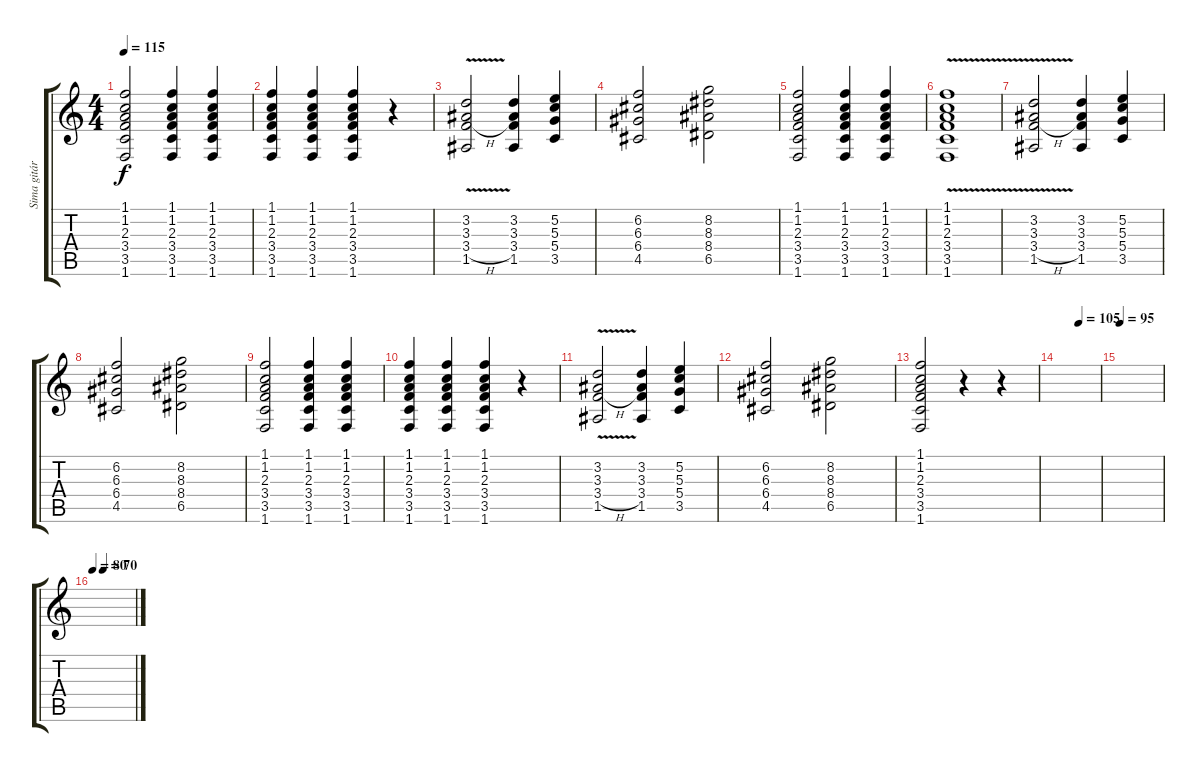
\track ("Sima gitár" "Sima gitár") {instrument acousticguitarsteel}
\staff {score tabs}
\tuning (E4 B3 G3 D3 A2 E2) {hide}
\ts (4 4)
\tempo 115
\clef g2
\ks c
(1.1 1.2 2.3 3.4 3.5 1.6).2{dy f} (1.1 1.2 2.3 3.4 3.5 1.6).4 (1.1 1.2 2.3 3.4 3.5 1.6).4 |
(1.1 1.2 2.3 3.4 3.5 1.6).4 (1.1 1.2 2.3 3.4 3.5 1.6).4 (1.1 1.2 2.3 3.4 3.5 1.6).4 r.4 |
(3.2 3.3 3.4{v h} 1.5).2 (3.2 3.3 3.4 1.5).4 (5.2 5.3 5.4 3.5).4 |
(6.2 6.3 6.4 4.5).2 (8.2 8.3 8.4 6.5).2 |
(1.1 1.2 2.3 3.4 3.5 1.6).2 (1.1 1.2 2.3 3.4 3.5 1.6).4 (1.1 1.2 2.3 3.4 3.5 1.6).4 |
(1.1{v} 1.2 2.3 3.4 3.5 1.6).1 |
(3.2 3.3 3.4{v h} 1.5).2 (3.2 3.3 3.4 1.5).4 (5.2 5.3 5.4 3.5).4 |
(6.2 6.3 6.4 4.5).2 (8.2 8.3 8.4 6.5).2 |
(1.1 1.2 2.3 3.4 3.5 1.6).2 (1.1 1.2 2.3 3.4 3.5 1.6).4 (1.1 1.2 2.3 3.4 3.5 1.6).4 |
(1.1 1.2 2.3 3.4 3.5 1.6).4 (1.1 1.2 2.3 3.4 3.5 1.6).4 (1.1 1.2 2.3 3.4 3.5 1.6).4 r.4 |
(3.2 3.3 3.4{v h} 1.5).2 (3.2 3.3 3.4 1.5).4 (5.2 5.3 5.4 3.5).4 |
(6.2 6.3 6.4 4.5).2 (8.2 8.3 8.4 6.5).2 |
(1.1 1.2 2.3 3.4 3.5 1.6).2 r.4 r.4 |
\tempo (105 0.5)
|
\tempo 95
|
\tempo 80
\tempo (70 0.25)
